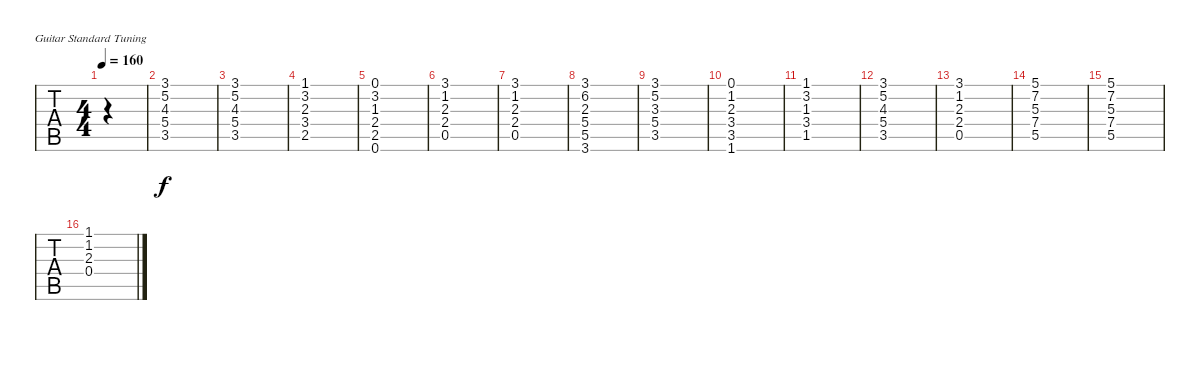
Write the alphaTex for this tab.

\defaultSystemsLayout 4
\bracketExtendMode groupsimilarinstruments
\singleTrackTrackNamePolicy hidden
\multiTrackTrackNamePolicy hidden
\otherSystemsTrackNameOrientation horizontal
\track ("Steel Guitar" "S-Gt") {instrument acousticguitarsteel}
\staff {tabs}
\tuning (E4 B3 G3 D3 A2 E2)
\ts (4 4)
\tempo 160
\clef g2
\scale
0.487395
\ks c
|
\scale
0.256303 (3.5 5.4 4.3 5.2 3.1).1 |
\scale
0.256303 (3.5 5.4 4.3 5.2 3.1).1 |
\scale
0.333333 (2.5 3.4 2.3 3.2 1.1).1 |
\scale
0.333333 (2.4 1.3 3.2 0.1 2.5 0.6).1 |
\scale
0.333333 (2.4 2.3 1.2 3.1 0.5).1 |
\scale
0.333333 (2.4 2.3 1.2 3.1 0.5).1 |
\scale
0.333333 (3.1 6.2 2.3 5.4 5.5 3.6).1 |
\scale
0.333333 (3.5 3.1 5.2 3.3 5.4).1 |
\scale
0.333333 (1.6 0.1 1.2 2.3 3.4 3.5).1 |
\scale
0.333333 (1.5 3.4 1.3 3.2 1.1).1 |
\scale
0.333333 (3.5 5.4 4.3 5.2 3.1).1 |
\scale
0.333333 (2.4 2.3 1.2 3.1 0.5).1 |
\scale
0.333333 (5.5 5.3 7.2 5.1 7.4).1 |
\scale
0.333333 (5.5 5.3 7.2 5.1 7.4).1 |
\scale
0.333333 (1.1 1.2 2.3 0.4).1
